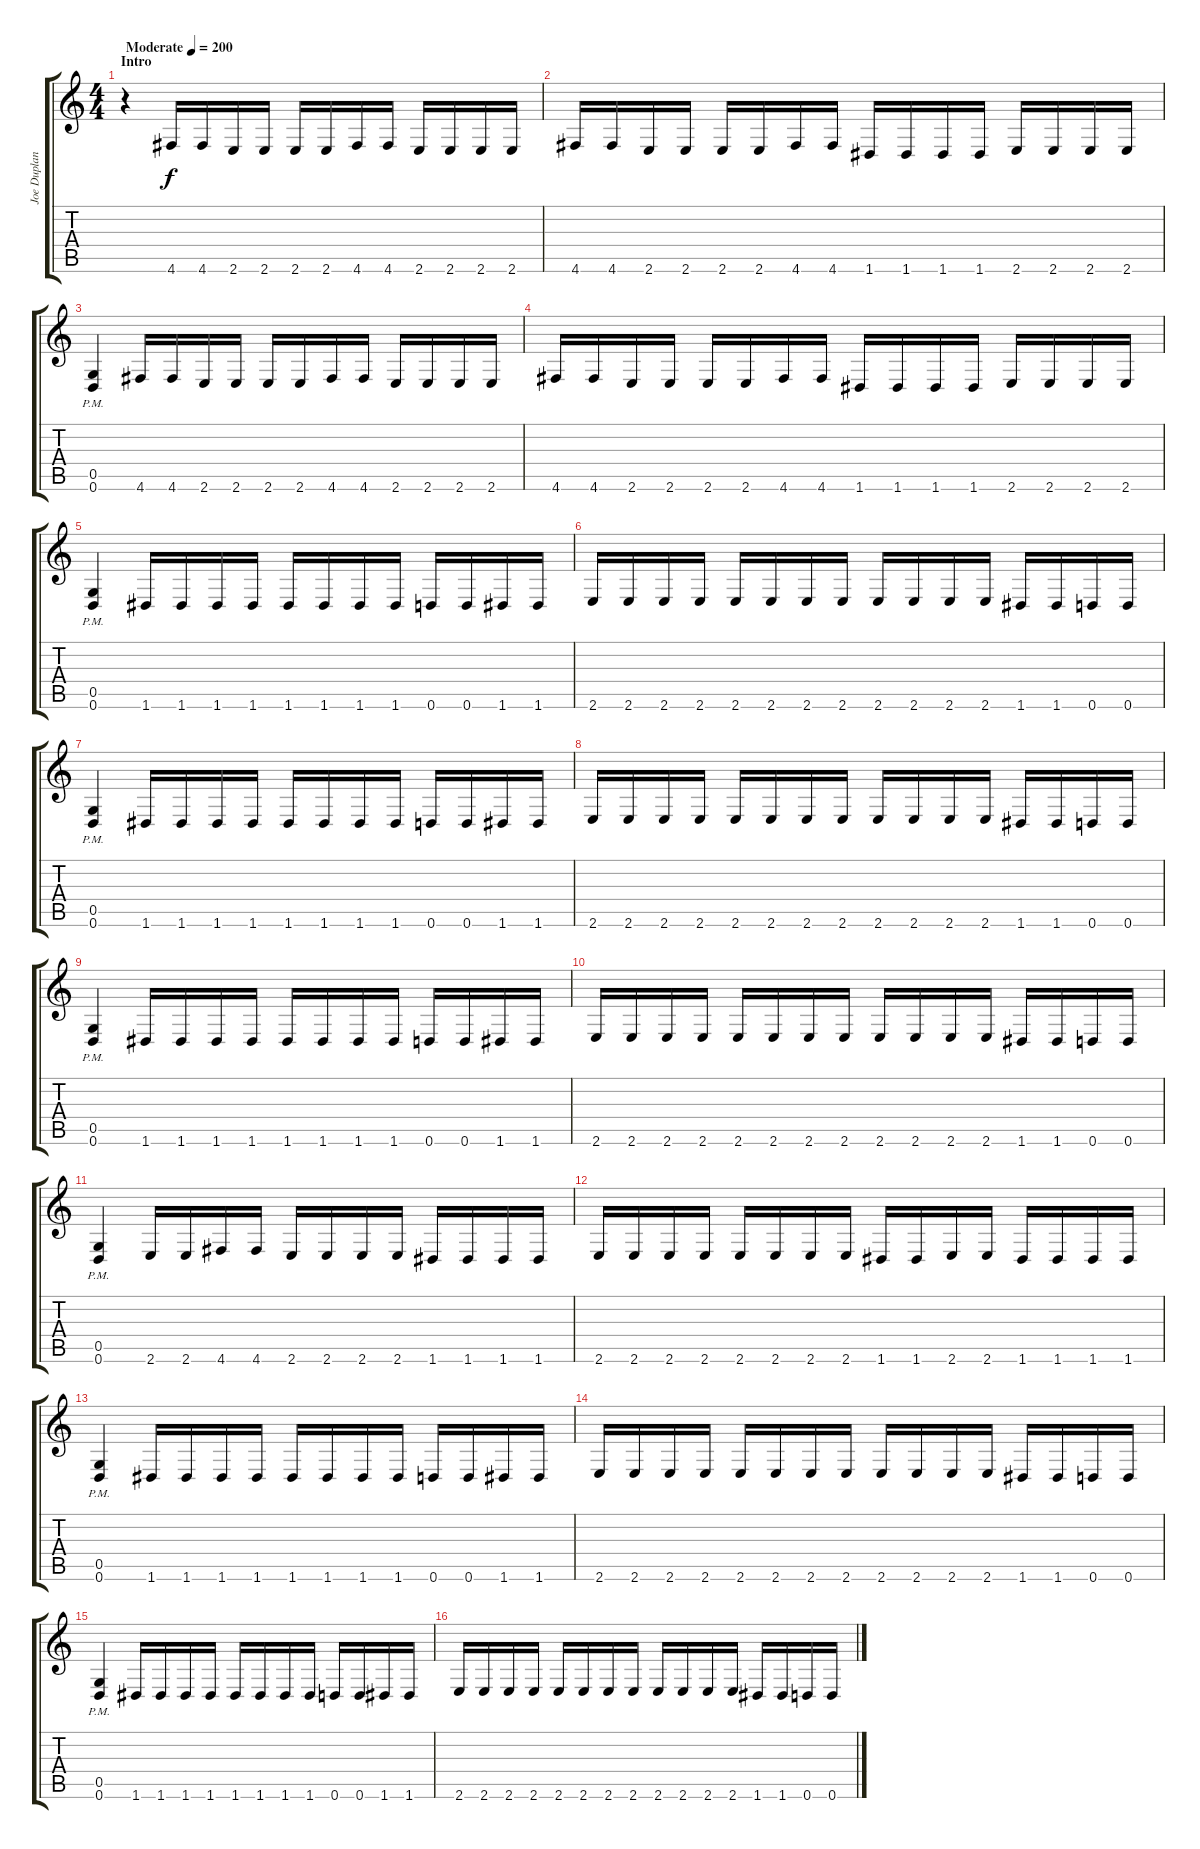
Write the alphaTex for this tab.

\track ("Joe Duplantier" "Joe Duplan") {instrument overdrivenguitar}
\staff {score tabs}
\tuning (D4 A3 F3 C3 G2 D2) {hide}
\ts (4 4)
\section ("" "Intro")
\tempo (200 "Moderate")
\clef g2
\ks c
r.4{dy f instrument overdrivenguitar} 4.6.16 4.6.16 2.6.16 2.6.16 2.6.16 2.6.16 4.6.16 4.6.16 2.6.16 2.6.16 2.6.16 2.6.16 |
4.6.16 4.6.16 2.6.16 2.6.16 2.6.16 2.6.16 4.6.16 4.6.16 1.6.16 1.6.16 1.6.16 1.6.16 2.6.16 2.6.16 2.6.16 2.6.16 |
(0.5{pm} 0.6{pm}).4 4.6.16 4.6.16 2.6.16 2.6.16 2.6.16 2.6.16 4.6.16 4.6.16 2.6.16 2.6.16 2.6.16 2.6.16 |
4.6.16 4.6.16 2.6.16 2.6.16 2.6.16 2.6.16 4.6.16 4.6.16 1.6.16 1.6.16 1.6.16 1.6.16 2.6.16 2.6.16 2.6.16 2.6.16 |
(0.5{pm} 0.6{pm}).4 1.6.16 1.6.16 1.6.16 1.6.16 1.6.16 1.6.16 1.6.16 1.6.16 0.6.16 0.6.16 1.6.16 1.6.16 |
2.6.16 2.6.16 2.6.16 2.6.16 2.6.16 2.6.16 2.6.16 2.6.16 2.6.16 2.6.16 2.6.16 2.6.16 1.6.16 1.6.16 0.6.16 0.6.16 |
(0.5{pm} 0.6{pm}).4 1.6.16 1.6.16 1.6.16 1.6.16 1.6.16 1.6.16 1.6.16 1.6.16 0.6.16 0.6.16 1.6.16 1.6.16 |
2.6.16 2.6.16 2.6.16 2.6.16 2.6.16 2.6.16 2.6.16 2.6.16 2.6.16 2.6.16 2.6.16 2.6.16 1.6.16 1.6.16 0.6.16 0.6.16 |
(0.5{pm} 0.6{pm}).4 1.6.16 1.6.16 1.6.16 1.6.16 1.6.16 1.6.16 1.6.16 1.6.16 0.6.16 0.6.16 1.6.16 1.6.16 |
2.6.16 2.6.16 2.6.16 2.6.16 2.6.16 2.6.16 2.6.16 2.6.16 2.6.16 2.6.16 2.6.16 2.6.16 1.6.16 1.6.16 0.6.16 0.6.16 |
(0.5{pm} 0.6{pm}).4 2.6.16 2.6.16 4.6.16 4.6.16 2.6.16 2.6.16 2.6.16 2.6.16 1.6.16 1.6.16 1.6.16 1.6.16 |
2.6.16 2.6.16 2.6.16 2.6.16 2.6.16 2.6.16 2.6.16 2.6.16 1.6.16 1.6.16 2.6.16 2.6.16 1.6.16 1.6.16 1.6.16 1.6.16 |
(0.5{pm} 0.6{pm}).4 1.6.16 1.6.16 1.6.16 1.6.16 1.6.16 1.6.16 1.6.16 1.6.16 0.6.16 0.6.16 1.6.16 1.6.16 |
2.6.16 2.6.16 2.6.16 2.6.16 2.6.16 2.6.16 2.6.16 2.6.16 2.6.16 2.6.16 2.6.16 2.6.16 1.6.16 1.6.16 0.6.16 0.6.16 |
(0.5{pm} 0.6{pm}).4 1.6.16 1.6.16 1.6.16 1.6.16 1.6.16 1.6.16 1.6.16 1.6.16 0.6.16 0.6.16 1.6.16 1.6.16 |
2.6.16 2.6.16 2.6.16 2.6.16 2.6.16 2.6.16 2.6.16 2.6.16 2.6.16 2.6.16 2.6.16 2.6.16 1.6.16 1.6.16 0.6.16 0.6.16
